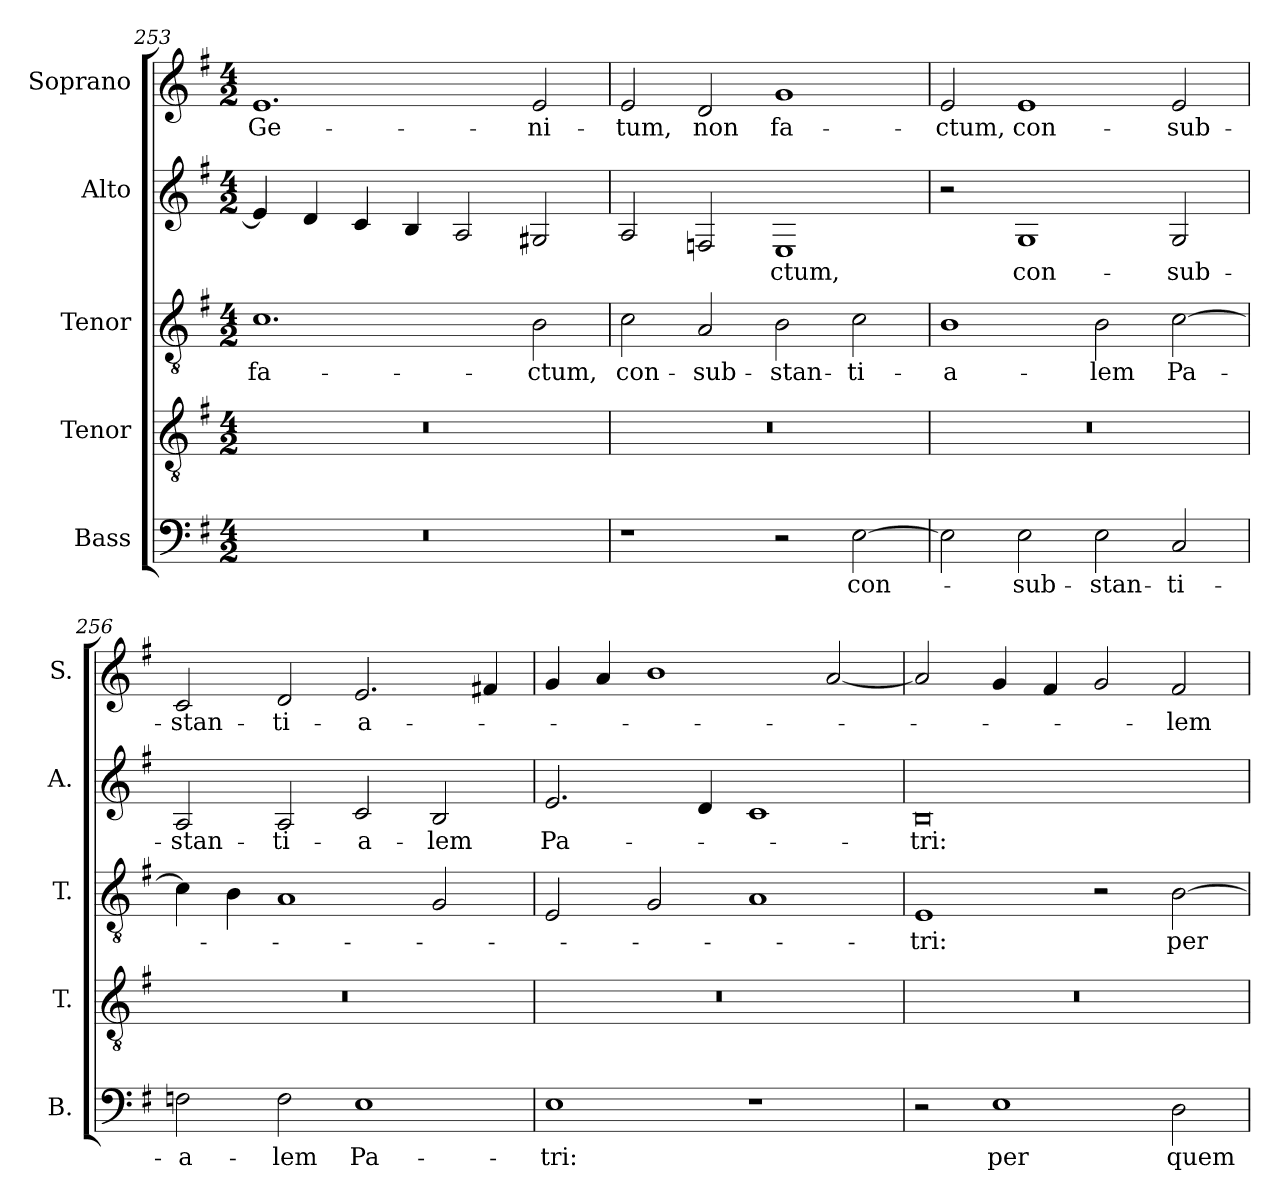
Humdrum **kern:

**kern	**text	**kern	**kern	**text	**kern	**text	**kern	**text
*part5	*part5	*part4	*part3	*part3	*part2	*part2	*part1	*part1
*staff5	*staff5	*staff4	*staff3	*staff3	*staff2	*staff2	*staff1	*staff1
*I"Bass	*	*I"Tenor	*I"Tenor	*	*I"Alto	*	*I"Soprano	*
*I'B.	*	*I'T.	*I'T.	*	*I'A.	*	*I'S.	*
*clefF4	*	*clefGv2	*clefGv2	*	*clefG2	*	*clefG2	*
*	*	*ITrd7c12	*ITrd7c12	*	*	*	*	*
*k[f#]	*	*k[f#]	*k[f#]	*	*k[f#]	*	*k[f#]	*
*G:	*	*G:	*G:	*	*G:	*	*G:	*
*M4/2	*	*M4/2	*M4/2	*	*M4/2	*	*M4/2	*
=253	=253	=253	=253	=253	=253	=253	=253	=253
!LO:N:vis=1	!	!LO:N:vis=1	!	!	!	!	!	!
!	!	!	!	!LO:LY:b:color=#000000	!	!	!	!
!	!	!	!	!	!	!	!	!LO:LY:b:color=#000000
0r	.	0r	1.Ci	fa-	4ei/]	.	1.ei	Ge-
.	.	.	.	.	4di/	.	.	.
.	.	.	.	.	4ci/	.	.	.
.	.	.	.	.	4Bi/	.	.	.
.	.	.	.	.	2Ai/	.	.	.
!	!	!	!	!LO:LY:b:color=#000000	!	!	!	!
!	!	!	!	!	!	!	!	!LO:LY:b:color=#000000
.	.	.	2BBi\	-ctum,	2G#Xi/	.	2ei/	-ni-
=254	=254	=254	=254	=254	=254	=254	=254	=254
!	!	!LO:N:vis=1	!	!	!	!	!	!
!	!	!	!	!LO:LY:b:color=#000000	!	!	!	!
!	!	!	!	!	!	!	!	!LO:LY:b:color=#000000
1r	.	0r	2Ci\	con-	2Ai/	.	2ei/	-tum,
!	!	!	!	!LO:LY:b:color=#000000	!	!	!	!
!	!	!	!	!	!	!	!	!LO:LY:b:color=#000000
.	.	.	2AAi/	-sub-	2Fni/	.	2di/	non
!	!	!	!	!LO:LY:b:color=#000000	!	!	!	!
!	!	!	!	!	!	!LO:LY:b:color=#000000	!	!
!	!	!	!	!	!	!	!	!LO:LY:b:color=#000000
2r	.	.	2BBi\	-stan-	1Ei	-ctum,	1gi	fa-
!	!LO:LY:b:color=#000000	!	!	!	!	!	!	!
!	!	!	!	!LO:LY:b:color=#000000	!	!	!	!
[2Ei\	con-	.	2Ci\	-ti-	.	.	.	.
=255	=255	=255	=255	=255	=255	=255	=255	=255
!	!	!LO:N:vis=1	!	!	!	!	!	!
!	!	!	!	!LO:LY:b:color=#000000	!	!	!	!
!	!	!	!	!	!	!	!	!LO:LY:b:color=#000000
2Ei\]	.	0r	1BBi	-a-	2r	.	2ei/	-ctum,
!	!LO:LY:b:color=#000000	!	!	!	!	!	!	!
!	!	!	!	!	!	!LO:LY:b:color=#000000	!	!
!	!	!	!	!	!	!	!	!LO:LY:b:color=#000000
2Ei\	-sub-	.	.	.	1Gi	con-	1ei	con-
!	!LO:LY:b:color=#000000	!	!	!	!	!	!	!
!	!	!	!	!LO:LY:b:color=#000000	!	!	!	!
2Ei\	-stan-	.	2BBi\	-lem	.	.	.	.
!	!LO:LY:b:color=#000000	!	!	!	!	!	!	!
!	!	!	!	!LO:LY:b:color=#000000	!	!	!	!
!	!	!	!	!	!	!LO:LY:b:color=#000000	!	!
!	!	!	!	!	!	!	!	!LO:LY:b:color=#000000
2Ci/	-ti-	.	[2Ci\	Pa-	2Gi/	-sub-	2ei/	-sub-
!!LO:LB:g=z
=256	=256	=256	=256	=256	=256	=256	=256	=256
!	!LO:LY:b:color=#000000	!LO:N:vis=1	!	!	!	!	!	!
!	!	!	!	!	!	!LO:LY:b:color=#000000	!	!
!	!	!	!	!	!	!	!	!LO:LY:b:color=#000000
2Fni\	-a-	0r	4Ci\]	.	2Ai/	-stan-	2ci/	-stan-
.	.	.	4BBi\	.	.	.	.	.
!	!LO:LY:b:color=#000000	!	!	!	!	!	!	!
!	!	!	!	!	!	!LO:LY:b:color=#000000	!	!
!	!	!	!	!	!	!	!	!LO:LY:b:color=#000000
2Fi\	-lem	.	1AAi	.	2Ai/	-ti-	2di/	-ti-
!	!LO:LY:b:color=#000000	!	!	!	!	!	!	!
!	!	!	!	!	!	!LO:LY:b:color=#000000	!	!
!	!	!	!	!	!	!	!	!LO:LY:b:color=#000000
1Ei	Pa-	.	.	.	2ci/	-a-	2.ei/	-a-
!	!	!	!	!	!	!LO:LY:b:color=#000000	!	!
.	.	.	2GGi/	.	2Bi/	-lem	.	.
.	.	.	.	.	.	.	4f#Xi/	.
=257	=257	=257	=257	=257	=257	=257	=257	=257
!	!LO:LY:b:color=#000000	!LO:N:vis=1	!	!	!	!	!	!
!	!	!	!	!	!	!LO:LY:b:color=#000000	!	!
1Ei	-tri:	0r	2EEi/	.	2.ei/	Pa-	4gi/	.
.	.	.	.	.	.	.	4ai/	.
.	.	.	2GGi/	.	.	.	1bi	.
.	.	.	.	.	4di/	.	.	.
1r	.	.	1AAi	.	1ci	.	.	.
.	.	.	.	.	.	.	[2ai/	.
=258	=258	=258	=258	=258	=258	=258	=258	=258
!	!	!LO:N:vis=1	!	!	!	!	!	!
!	!	!	!	!LO:LY:b:color=#000000	!	!	!	!
!	!	!	!	!	!	!LO:LY:b:color=#000000	!	!
2r	.	0r	1EEi	-tri:	0Bi	-tri:	2ai/]	.
!	!LO:LY:b:color=#000000	!	!	!	!	!	!	!
1Ei	per	.	.	.	.	.	4gi/	.
.	.	.	.	.	.	.	4f#i/	.
.	.	.	2r	.	.	.	2gi/	.
!	!LO:LY:b:color=#000000	!	!	!	!	!	!	!
!	!	!	!	!LO:LY:b:color=#000000	!	!	!	!
!	!	!	!	!	!	!	!	!LO:LY:b:color=#000000
2Di\	quem	.	[2BBi\	per	.	.	2f#i/	-lem
=	=	=	=	=	=	=	=	=
*-	*-	*-	*-	*-	*-	*-	*-	*-
